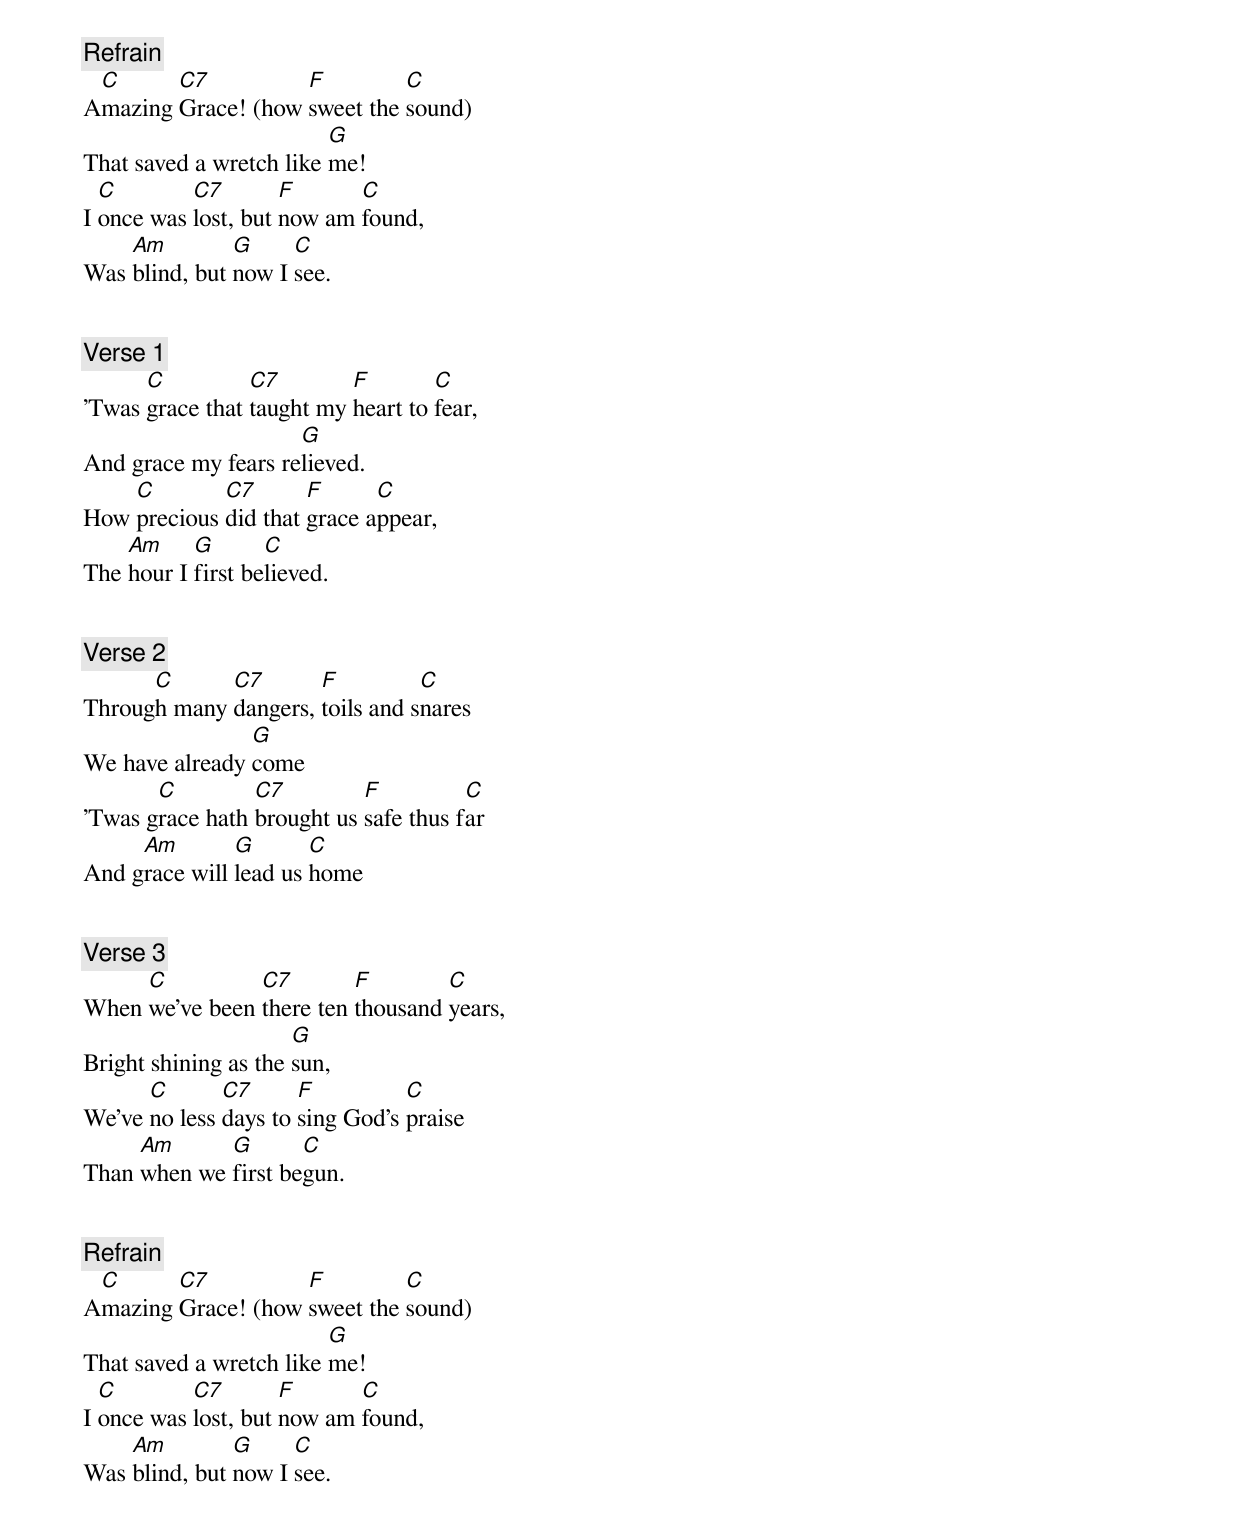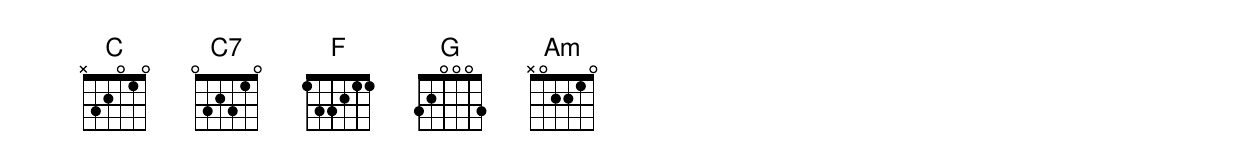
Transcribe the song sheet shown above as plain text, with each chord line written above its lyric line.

[Refrain]
 C      C7          F         C
Amazing Grace! (how sweet the sound)
                         G
That saved a wretch like me!
  C        C7        F      C
I once was lost, but now am found,
    Am         G     C
Was blind, but now I see.


[Verse 1]
      C          C7        F        C
'Twas grace that taught my heart to fear,
                     G
And grace my fears relieved.
    C        C7       F      C
How precious did that grace appear,
    Am     G       C
The hour I first believed.


[Verse 2]
      C      C7       F          C
Through many dangers, toils and snares
                G
We have already come
       C         C7         F          C
'Twas grace hath brought us safe thus far
     Am        G       C
And grace will lead us home


[Verse 3]
     C          C7        F        C
When we've been there ten thousand years,
                      G
Bright shining as the sun,
      C       C7      F          C
We've no less days to sing God's praise
     Am      G       C
Than when we first begun.


[Refrain]
 C      C7          F         C
Amazing Grace! (how sweet the sound)
                         G
That saved a wretch like me!
  C        C7        F      C
I once was lost, but now am found,
    Am         G     C
Was blind, but now I see.
